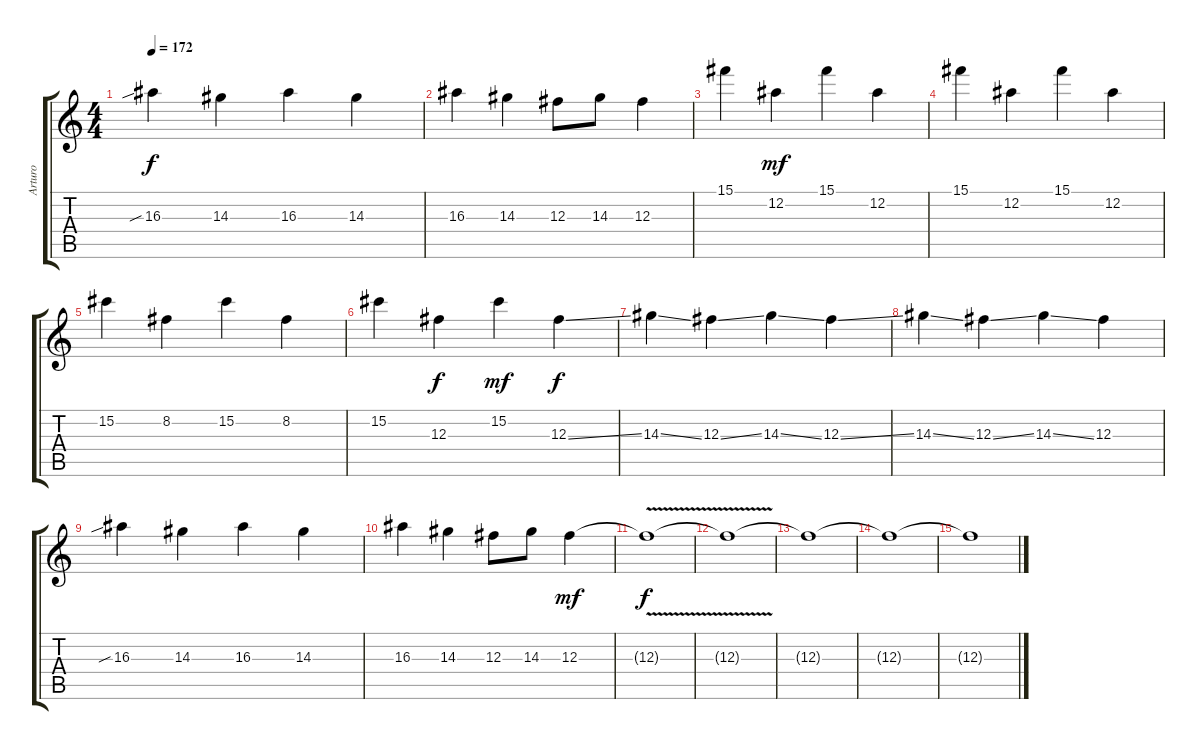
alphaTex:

\track ("Arturo" "Arturo") {instrument overdrivenguitar}
\staff {score tabs}
\tuning (Eb4 Bb3 Gb3 Db3 Ab2 Eb2) {hide}
\ts (4 4)
\tempo 172
\clef g2
\ks c
16.3{sib}.4{dy f} 14.3.4 16.3.4 14.3.4 |
16.3.4 14.3.4 12.3.8 14.3.8 12.3.4 |
15.1.4 12.2.4{dy mf} 15.1.4 12.2.4 |
15.1.4 12.2.4 15.1.4 12.2.4 |
15.2.4 8.2.4 15.2.4 8.2.4 |
15.2.4 12.3.4{dy f} 15.2.4{dy mf} 12.3{ss}.4{dy f} |
14.3{ss}.4 12.3{ss}.4 14.3{ss}.4 12.3{ss}.4 |
14.3{ss}.4 12.3{ss}.4 14.3{ss}.4 12.3.4 |
16.3{sib}.4 14.3.4 16.3.4 14.3.4 |
16.3.4 14.3.4 12.3.8 14.3.8 12.3.4{dy mf} |
12.3{v t}.1{dy f} |
12.3{t}.1 |
12.3{t}.1{volume 0} |
12.3{t}.1 |
12.3{t}.1
